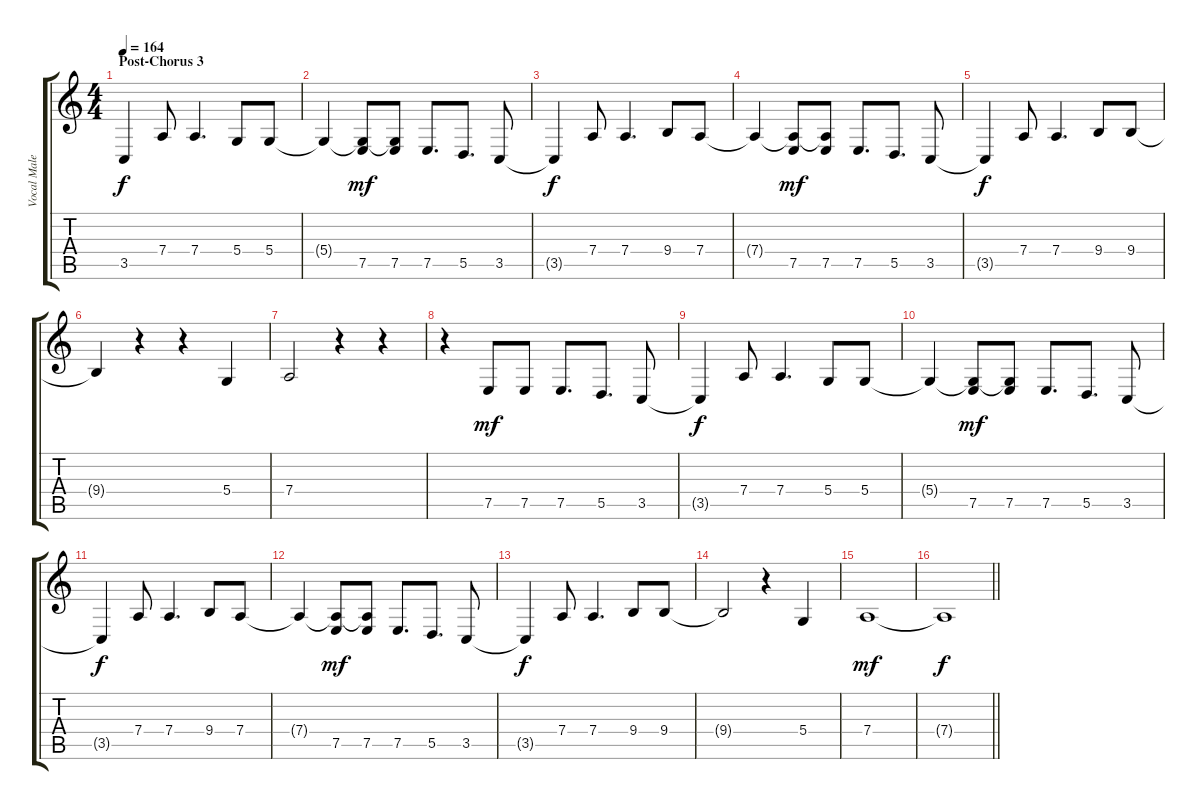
\track ("Vocal Male" "Vocal Male") {instrument lead2sawtooth}
\staff {score tabs}
\tuning (E4 B3 G3 D3 A2 E2) {hide}
\ts (4 4)
\section ("" "Post-Chorus 3")
\tempo 164
\clef g2
\ks c
3.5.4{dy f} 7.4.8 7.4.4{d} 5.4.8 5.4.8 |
5.4{t}.4 (5.4{t} 7.5).8{dy mf} (5.4{t} 7.5).8 7.5.8{d} 5.5.8{d} 3.5.8 |
3.5{t}.4{dy f} 7.4.8 7.4.4{d} 9.4.8 7.4.8 |
7.4{t}.4 (7.4{t} 7.5).8{dy mf} (7.4{t} 7.5).8 7.5.8{d} 5.5.8{d} 3.5.8 |
3.5{t}.4{dy f} 7.4.8 7.4.4{d} 9.4.8 9.4.8 |
9.4{t}.4 r.4 r.4 5.4.4 |
7.4.2 r.4 r.4 |
r.4 7.5.8{dy mf} 7.5.8 7.5.8{d} 5.5.8{d} 3.5.8 |
3.5{t}.4{dy f} 7.4.8 7.4.4{d} 5.4.8 5.4.8 |
5.4{t}.4 (5.4{t} 7.5).8{dy mf} (5.4{t} 7.5).8 7.5.8{d} 5.5.8{d} 3.5.8 |
3.5{t}.4{dy f} 7.4.8 7.4.4{d} 9.4.8 7.4.8 |
7.4{t}.4 (7.4{t} 7.5).8{dy mf} (7.4{t} 7.5).8 7.5.8{d} 5.5.8{d} 3.5.8 |
3.5{t}.4{dy f} 7.4.8 7.4.4{d} 9.4.8 9.4.8 |
9.4{t}.2 r.4 5.4.4 |
7.4.1{dy mf} |
\barLineRight lightlight
7.4{t}.1{dy f}
